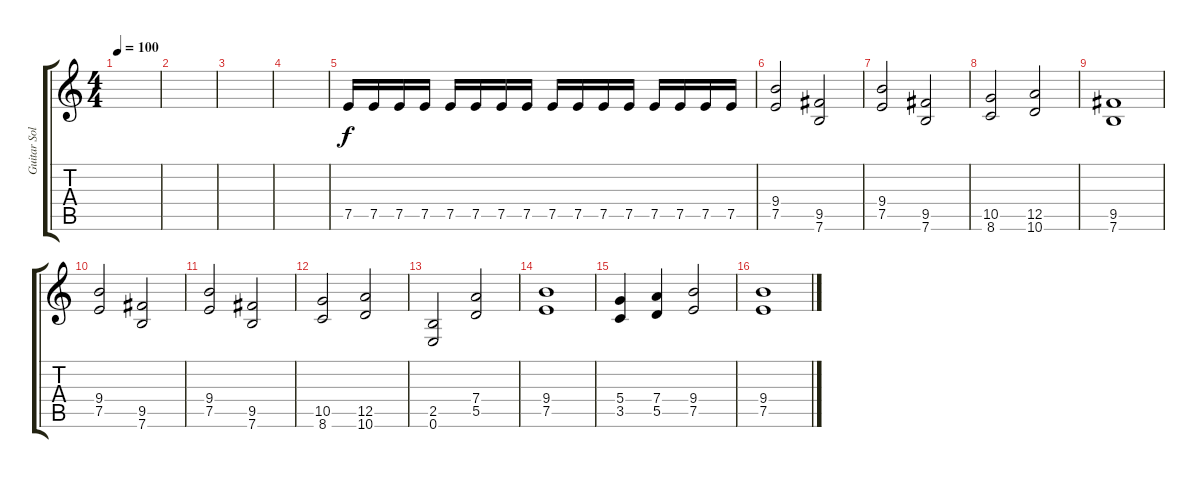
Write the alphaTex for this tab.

\track ("Guitar Solo Rythm" "Guitar Sol") {instrument distortionguitar}
\staff {score tabs}
\tuning (E4 B3 G3 D3 A2 E2) {hide}
\ts (4 4)
\tempo 100
\clef g2
\ks c
|
|
|
|
7.5.16 7.5.16 7.5.16 7.5.16 7.5.16 7.5.16 7.5.16 7.5.16 7.5.16 7.5.16 7.5.16 7.5.16 7.5.16 7.5.16 7.5.16 7.5.16 |
(9.4 7.5).2 (9.5 7.6).2 |
(9.4 7.5).2 (9.5 7.6).2 |
(10.5 8.6).2 (12.5 10.6).2 |
(9.5 7.6).1 |
(9.4 7.5).2 (9.5 7.6).2 |
(9.4 7.5).2 (9.5 7.6).2 |
(10.5 8.6).2 (12.5 10.6).2 |
(2.5 0.6).2 (7.4 5.5).2 |
(9.4 7.5).1 |
(5.4 3.5).4 (7.4 5.5).4 (9.4 7.5).2 |
(9.4 7.5).1
